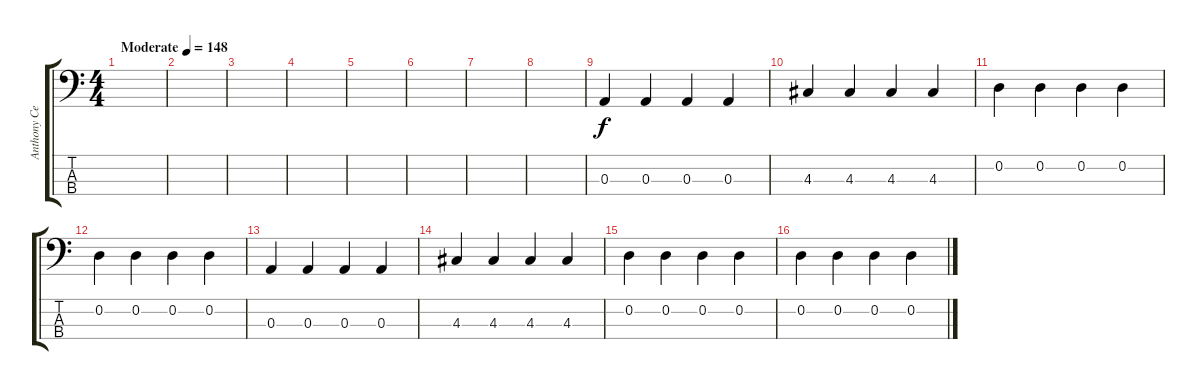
\track ("Anthony Celestino - Bass" "Anthony Ce") {instrument electricbassfinger}
\staff {score tabs}
\tuning (G2 D2 A1 E1) {hide}
\ts (4 4)
\tempo (148 "Moderate")
\clef f4
\ks c
|
|
|
|
|
|
|
|
0.3.4 0.3.4 0.3.4 0.3.4 |
4.3.4 4.3.4 4.3.4 4.3.4 |
0.2.4 0.2.4 0.2.4 0.2.4 |
0.2.4 0.2.4 0.2.4 0.2.4 |
0.3.4 0.3.4 0.3.4 0.3.4 |
4.3.4 4.3.4 4.3.4 4.3.4 |
0.2.4 0.2.4 0.2.4 0.2.4 |
0.2.4 0.2.4 0.2.4 0.2.4
